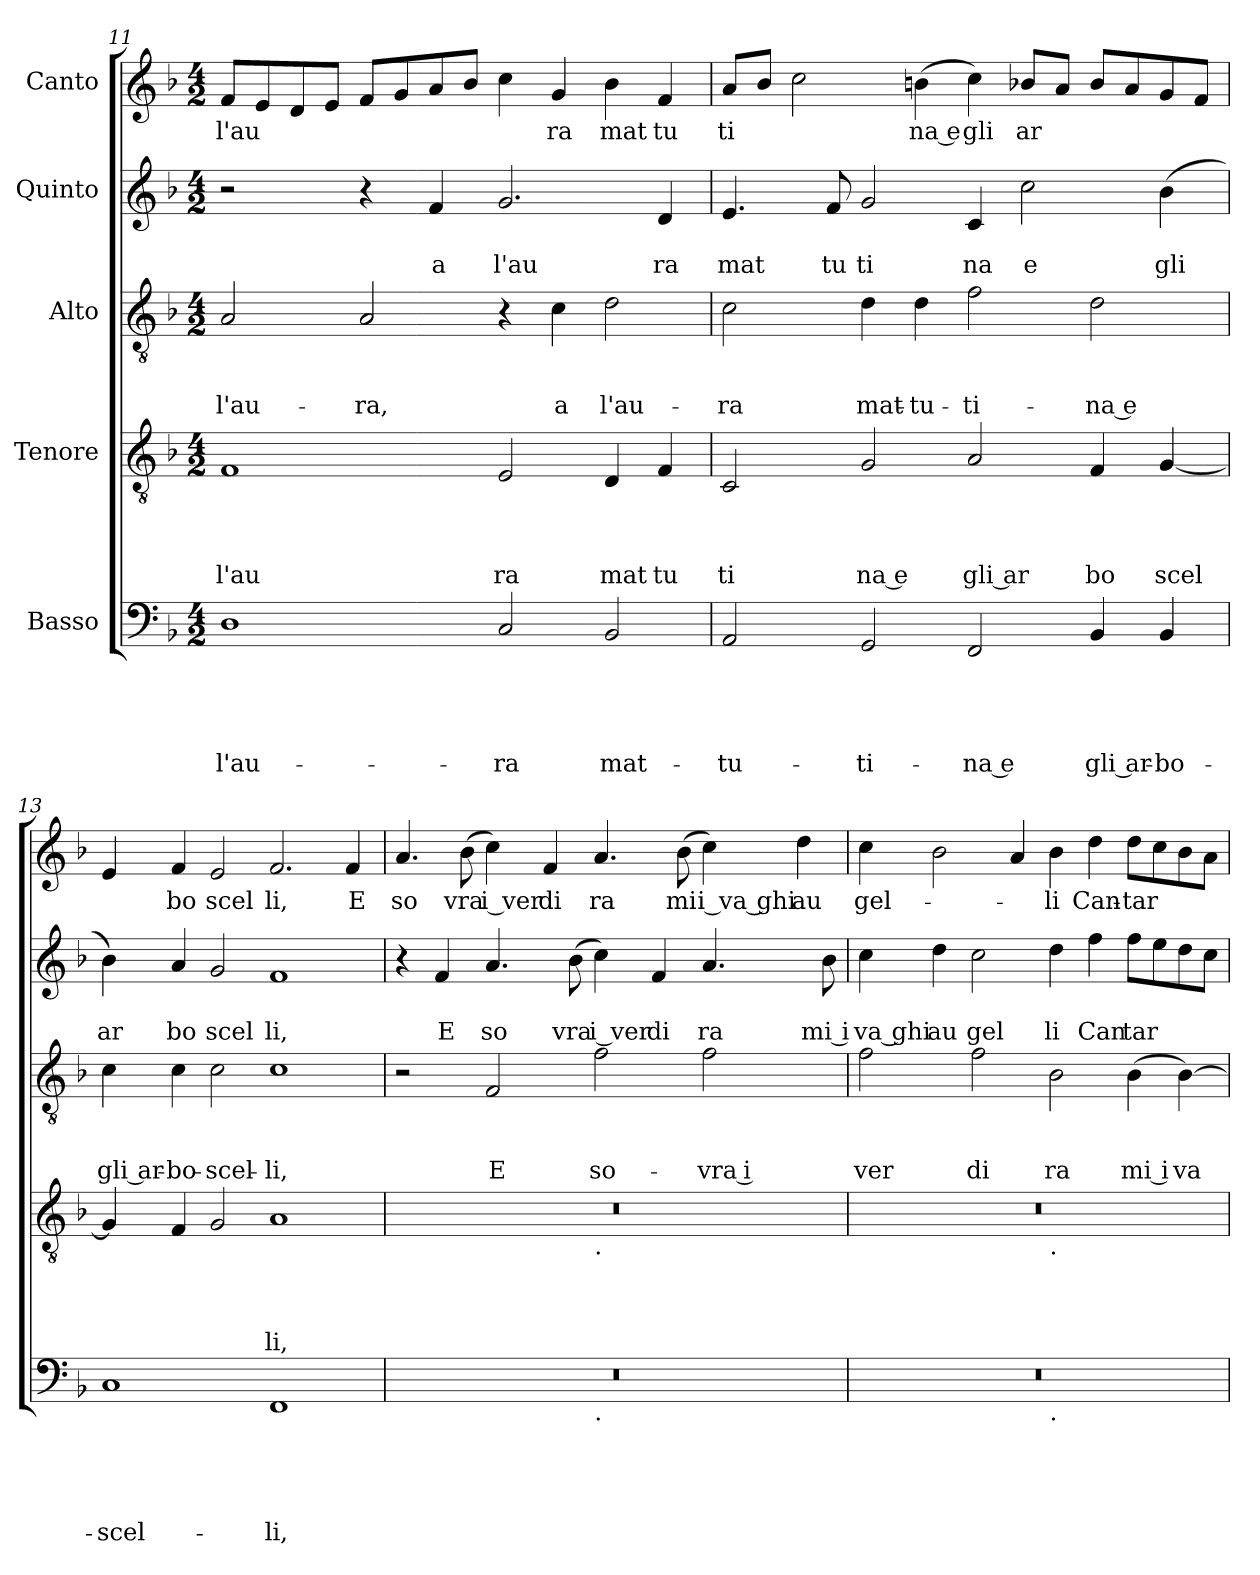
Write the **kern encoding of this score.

**kern	**text	**text	**text	**text	**text	**kern	**text	**text	**text	**text	**kern	**text	**text	**text	**kern	**text	**text	**kern	**text
*part5	*part5	*part5	*part5	*part5	*part5	*part4	*part4	*part4	*part4	*part4	*part3	*part3	*part3	*part3	*part2	*part2	*part2	*part1	*part1
*staff5	*staff5	*staff5	*staff5	*staff5	*staff5	*staff4	*staff4	*staff4	*staff4	*staff4	*staff3	*staff3	*staff3	*staff3	*staff2	*staff2	*staff2	*staff1	*staff1
*I"Basso	*	*	*	*	*	*I"Tenore	*	*	*	*	*I"Alto	*	*	*	*I"Quinto	*	*	*I"Canto	*
!!LO:PB:g=z
*clefF4	*	*	*	*	*	*clefGv2	*	*	*	*	*clefGv2	*	*	*	*clefG2	*	*	*clefG2	*
*k[b-]	*	*	*	*	*	*k[b-]	*	*	*	*	*k[b-]	*	*	*	*k[b-]	*	*	*k[b-]	*
*F:	*	*	*	*	*	*F:	*	*	*	*	*F:	*	*	*	*F:	*	*	*F:	*
*M4/2	*	*	*	*	*	*M4/2	*	*	*	*	*M4/2	*	*	*	*M4/2	*	*	*M4/2	*
=11	=11	=11	=11	=11	=11	=11	=11	=11	=11	=11	=11	=11	=11	=11	=11	=11	=11	=11	=11
!	!	!	!	!	!LO:LY:b	!	!	!	!	!LO:LY:b	!	!	!	!LO:LY:b	!	!	!	!	!LO:LY:b
1D	.	.	.	.	l'au-	1F	.	.	.	l'au	2A/	.	.	l'au-	2r	.	.	8f/L	l'au
.	.	.	.	.	.	.	.	.	.	.	.	.	.	.	.	.	.	8e/	.
.	.	.	.	.	.	.	.	.	.	.	.	.	.	.	.	.	.	8d/	.
.	.	.	.	.	.	.	.	.	.	.	.	.	.	.	.	.	.	8e/J	.
!	!	!	!	!	!	!	!	!	!	!	!	!	!	!LO:LY:b	!	!	!	!	!
.	.	.	.	.	.	.	.	.	.	.	2A/	.	.	-ra,	4r	.	.	8f/L	.
.	.	.	.	.	.	.	.	.	.	.	.	.	.	.	.	.	.	8g/	.
!	!	!	!	!	!	!	!	!	!	!	!	!	!	!	!	!	!LO:LY:b	!	!
.	.	.	.	.	.	.	.	.	.	.	.	.	.	.	4f/	.	a	8a/	.
.	.	.	.	.	.	.	.	.	.	.	.	.	.	.	.	.	.	8b-/J	.
!	!	!	!	!	!LO:LY:b	!	!	!	!	!LO:LY:b	!	!	!	!	!	!	!LO:LY:b	!	!
2C/	.	.	.	.	-ra	2E/	.	.	.	ra	4r	.	.	.	2.g/	.	l'au	4cc\	.
!	!	!	!	!	!	!	!	!	!	!	!	!	!	!LO:LY:b	!	!	!	!	!LO:LY:b
.	.	.	.	.	.	.	.	.	.	.	4c\	.	.	a	.	.	.	4g/	ra
!	!	!	!	!	!LO:LY:b	!	!	!	!	!LO:LY:b	!	!	!	!LO:LY:b	!	!	!	!	!LO:LY:b
2BB-/	.	.	.	.	mat-	4D/	.	.	.	mat	2d\	.	.	l'au-	.	.	.	4b-\	mat
!	!	!	!	!	!	!	!	!	!	!LO:LY:b	!	!	!	!	!	!	!LO:LY:b	!	!LO:LY:b
.	.	.	.	.	.	4F/	.	.	.	tu	.	.	.	.	4d/	.	ra	4f/	tu
=12	=12	=12	=12	=12	=12	=12	=12	=12	=12	=12	=12	=12	=12	=12	=12	=12	=12	=12	=12
!	!	!	!	!	!LO:LY:b	!	!	!	!	!LO:LY:b	!	!	!	!LO:LY:b	!	!	!LO:LY:b	!	!LO:LY:b
2AA/	.	.	.	.	-tu-	2C/	.	.	.	ti	2c\	.	.	-ra	4.e/	.	mat	8a/L	ti
.	.	.	.	.	.	.	.	.	.	.	.	.	.	.	.	.	.	8b-/J	.
.	.	.	.	.	.	.	.	.	.	.	.	.	.	.	.	.	.	2cc\	.
!	!	!	!	!	!	!	!	!	!	!	!	!	!	!	!	!	!LO:LY:b	!	!
.	.	.	.	.	.	.	.	.	.	.	.	.	.	.	8f/	.	tu	.	.
!	!	!	!	!	!LO:LY:b	!	!	!	!	!LO:LY:b:rj	!	!	!	!LO:LY:b	!	!	!LO:LY:b	!	!
2GG/	.	.	.	.	-ti-	2G/	.	.	.	na e	4d\	.	.	mat-	2g/	.	ti	.	.
!	!	!	!	!	!	!	!	!	!	!	!	!	!	!LO:LY:b	!	!	!	!	!LO:LY:b:rj
.	.	.	.	.	.	.	.	.	.	.	4d\	.	.	-tu-	.	.	.	(<4b\	na e
!	!	!	!	!	!LO:LY:b:rj	!	!	!	!	!LO:LY:b:rj	!	!	!	!LO:LY:b	!	!	!LO:LY:b	!	!LO:LY:b
2FF/	.	.	.	.	-na e	2A/	.	.	.	gli ar	2f\	.	.	-ti-	4c/	.	na	4cc\)	gli
!	!	!	!	!	!	!	!	!	!	!	!	!	!	!	!	!	!LO:LY:b	!	!LO:LY:b
.	.	.	.	.	.	.	.	.	.	.	.	.	.	.	(2cc\	.	e	8b-X/L	ar
.	.	.	.	.	.	.	.	.	.	.	.	.	.	.	.	.	.	8a/J	.
!	!	!	!	!	!LO:LY:b:rj	!	!	!	!	!LO:LY:b	!	!	!	!LO:LY:b:rj	!	!	!	!	!
4BB-/	.	.	.	.	gli ar-	4F/	.	.	.	bo	2d\	.	.	-na e	.	.	.	8b-/L	.
.	.	.	.	.	.	.	.	.	.	.	.	.	.	.	.	.	.	8a/	.
!	!	!	!	!	!LO:LY:b	!	!	!	!	!LO:LY:b	!	!	!	!	!	!	!LO:LY:b	!	!
4BB-/	.	.	.	.	-bo-	[<4G/	.	.	.	scel	.	.	.	.	(>4b-\	.	gli	8g/	.
.	.	.	.	.	.	.	.	.	.	.	.	.	.	.	.	.	.	8f/J	.
=13	=13	=13	=13	=13	=13	=13	=13	=13	=13	=13	=13	=13	=13	=13	=13	=13	=13	=13	=13
!	!	!	!	!	!LO:LY:b	!	!	!	!	!	!	!	!	!LO:LY:b:rj	!	!	!LO:LY:b:rj	!	!
1C	.	.	.	.	-scel-	4G/]	.	.	.	.	4c\	.	.	gli ar-	4b-\)	.	ar	4e/	.
!	!	!	!	!	!	!	!	!	!	!	!	!	!	!LO:LY:b	!	!	!LO:LY:b	!	!LO:LY:b
.	.	.	.	.	.	4F/	.	.	.	.	4c\	.	.	-bo-	4a/	.	bo	4f/	bo
!	!	!	!	!	!	!	!	!	!	!	!	!	!	!LO:LY:b	!	!	!LO:LY:b	!	!LO:LY:b
.	.	.	.	.	.	2G/	.	.	.	.	2c\	.	.	-scel-	2g/	.	scel	2e/	scel
!	!	!	!	!	!LO:LY:b	!	!	!	!	!LO:LY:b	!	!	!	!LO:LY:b	!	!	!LO:LY:b	!	!LO:LY:b
1FF	.	.	.	.	-li,	1A	.	.	.	li,	1c	.	.	-li,	1f	.	li,	2.f/	li,
!	!	!	!	!	!	!	!	!	!	!	!	!	!	!	!	!	!	!	!LO:LY:b
.	.	.	.	.	.	.	.	.	.	.	.	.	.	.	.	.	.	4f/	E
=14	=14	=14	=14	=14	=14	=14	=14	=14	=14	=14	=14	=14	=14	=14	=14	=14	=14	=14	=14
!	!	!	!	!	!	!	!	!	!	!	!	!	!	!	!	!	!	!	!LO:LY:b
*^	*	*	*	*	*	*^	*	*	*	*	*	*	*	*	*	*	*	*	*
0r	1ryy	.	.	.	.	.	0r	1ryy	.	.	.	.	2r	.	.	.	4r	.	.	4.a/	so
!	!	!	!	!	!	!	!	!	!	!	!	!	!	!	!	!	!	!	!LO:LY:b	!	!
.	.	.	.	.	.	.	.	.	.	.	.	.	.	.	.	.	4f/	.	E	.	.
!	!	!	!	!	!	!	!	!	!	!	!	!	!	!	!	!	!	!	!	!	!LO:LY:b
.	.	.	.	.	.	.	.	.	.	.	.	.	.	.	.	.	.	.	.	(<8b-\	vra
!	!	!	!	!	!	!	!	!	!	!	!	!	!	!	!	!LO:LY:b	!	!	!LO:LY:b	!	!LO:LY:b:rj
.	.	.	.	.	.	.	.	.	.	.	.	.	2F/	.	.	E	4.a/	.	so	4cc\)	i ver
!	!	!	!	!	!	!	!	!	!	!	!	!	!	!	!	!	!	!	!	!	!LO:LY:b
.	.	.	.	.	.	.	.	.	.	.	.	.	.	.	.	.	.	.	.	4f/	di
!	!	!	!	!	!	!	!	!	!	!	!	!	!	!	!	!	!	!	!LO:LY:b	!	!
.	.	.	.	.	.	.	.	.	.	.	.	.	.	.	.	.	(<8b-\	.	vra	.	.
!	!	!	!	!	!	!	!	!LO:TX:b:t=.	!	!	!	!	!	!	!	!	!	!	!	!	!
!	!LO:TX:b:t=.	!	!	!	!	!	!	!	!	!	!	!	!	!	!	!	!	!	!	!	!
!	!	!	!	!	!	!	!	!	!	!	!	!	!	!	!	!LO:LY:b	!	!	!LO:LY:b:rj	!	!LO:LY:b
.	1ryy	.	.	.	.	.	.	1ryy	.	.	.	.	2f\	.	.	so-	4cc\)	.	i ver	4.a/	ra
!	!	!	!	!	!	!	!	!	!	!	!	!	!	!	!	!	!	!	!LO:LY:b	!	!
.	.	.	.	.	.	.	.	.	.	.	.	.	.	.	.	.	4f/	.	di	.	.
!	!	!	!	!	!	!	!	!	!	!	!	!	!	!	!	!	!	!	!	!	!LO:LY:b:rj
.	.	.	.	.	.	.	.	.	.	.	.	.	.	.	.	.	.	.	.	(<8b-\	mi
!	!	!	!	!	!	!	!	!	!	!	!	!	!	!	!	!LO:LY:b	!	!	!LO:LY:b	!	!LO:LY:b:rj
.	.	.	.	.	.	.	.	.	.	.	.	.	2f\	.	.	-vra i	4.a/	.	ra	4cc\)	i va ghi
!	!	!	!	!	!	!	!	!	!	!	!	!	!	!	!	!	!	!	!	!	!LO:LY:b
.	.	.	.	.	.	.	.	.	.	.	.	.	.	.	.	.	.	.	.	4dd\	au
!	!	!	!	!	!	!	!	!	!	!	!	!	!	!	!	!	!	!	!LO:LY:b:rj	!	!
.	.	.	.	.	.	.	.	.	.	.	.	.	.	.	.	.	8b-\	.	mi i	.	.
!!LO:LB:g=z
=15	=15	=15	=15	=15	=15	=15	=15	=15	=15	=15	=15	=15	=15	=15	=15	=15	=15	=15	=15	=15	=15
!	!	!	!	!	!	!	!	!	!	!	!	!	!	!	!	!LO:LY:b	!	!	!LO:LY:b	!	!LO:LY:b
0r	1ryy	.	.	.	.	.	0r	1ryy	.	.	.	.	2f\	.	.	ver	4cc\	.	va ghi	4cc\	gel-
!	!	!	!	!	!	!	!	!	!	!	!	!	!	!	!	!	!	!	!LO:LY:b	!	!
.	.	.	.	.	.	.	.	.	.	.	.	.	.	.	.	.	4dd\	.	au	2b-\	.
!	!	!	!	!	!	!	!	!	!	!	!	!	!	!	!	!LO:LY:b	!	!	!LO:LY:b	!	!
.	.	.	.	.	.	.	.	.	.	.	.	.	2f\	.	.	di	2cc\	.	gel	.	.
.	.	.	.	.	.	.	.	.	.	.	.	.	.	.	.	.	.	.	.	4a/	.
!	!	!	!	!	!	!	!	!LO:TX:b:t=.	!	!	!	!	!	!	!	!	!	!	!	!	!
!	!LO:TX:b:t=.	!	!	!	!	!	!	!	!	!	!	!	!	!	!	!	!	!	!	!	!
!	!	!	!	!	!	!	!	!	!	!	!	!	!	!	!	!LO:LY:b	!	!	!LO:LY:b	!	!LO:LY:b
.	1ryy	.	.	.	.	.	.	1ryy	.	.	.	.	2B-\	.	.	ra	4dd\	.	li	4b-\	-li
!	!	!	!	!	!	!	!	!	!	!	!	!	!	!	!	!	!	!	!LO:LY:b	!	!LO:LY:b
.	.	.	.	.	.	.	.	.	.	.	.	.	.	.	.	.	4ff\	.	Can	4dd\	Can-
!	!	!	!	!	!	!	!	!	!	!	!	!	!	!	!	!LO:LY:b:rj	!	!	!LO:LY:b	!	!LO:LY:b
.	.	.	.	.	.	.	.	.	.	.	.	.	(<4B-\	.	.	mi i	8ff\L	.	tar	8dd\L	-tar
.	.	.	.	.	.	.	.	.	.	.	.	.	.	.	.	.	8ee\	.	.	8cc\	.
!	!	!	!	!	!	!	!	!	!	!	!	!	!	!	!	!LO:LY:b	!	!	!	!	!
.	.	.	.	.	.	.	.	.	.	.	.	.	[>4B-\)	.	.	va	8dd\	.	.	8b-\	.
.	.	.	.	.	.	.	.	.	.	.	.	.	.	.	.	.	8cc\J	.	.	8a\J	.
*v	*v	*	*	*	*	*	*	*	*	*	*	*	*	*	*	*	*	*	*	*	*
*	*	*	*	*	*	*v	*v	*	*	*	*	*	*	*	*	*	*	*	*	*
=	=	=	=	=	=	=	=	=	=	=	=	=	=	=	=	=	=	=	=
*-	*-	*-	*-	*-	*-	*-	*-	*-	*-	*-	*-	*-	*-	*-	*-	*-	*-	*-	*-
